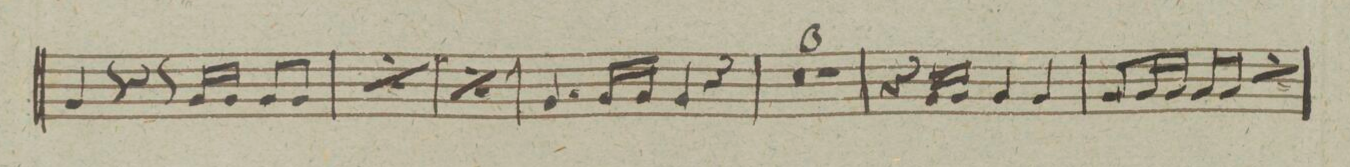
**kern
*I"Clarino. terzo Principalo
*clefG2
*k[]
*met(c|)
*M2/2
4g/
4r
8r
16g/LL
16g/JJ
8g/L
8g/J
=225
*rep
4g/
4r
8r
16g/LL
16g/JJ
8g/L
8g/J
*Xrep
=226
*rep
4g/
4r
8r
16g/LL
16g/JJ
8g/L
8g/J
*Xrep
=227
4.g/
16g/LL
16g/JJ
4g/
4r
=228
0r
=229
=230
1r
=231
4r
8ryy
16g/LL
16g/JJ
4g/
4g/
=232
8g/L
16g/L
16g/JJ
8g/L
8g/J
*rep
8g/L
16g/L
16g/JJ
8g/L
8g/J
*Xrep
=233
*-
